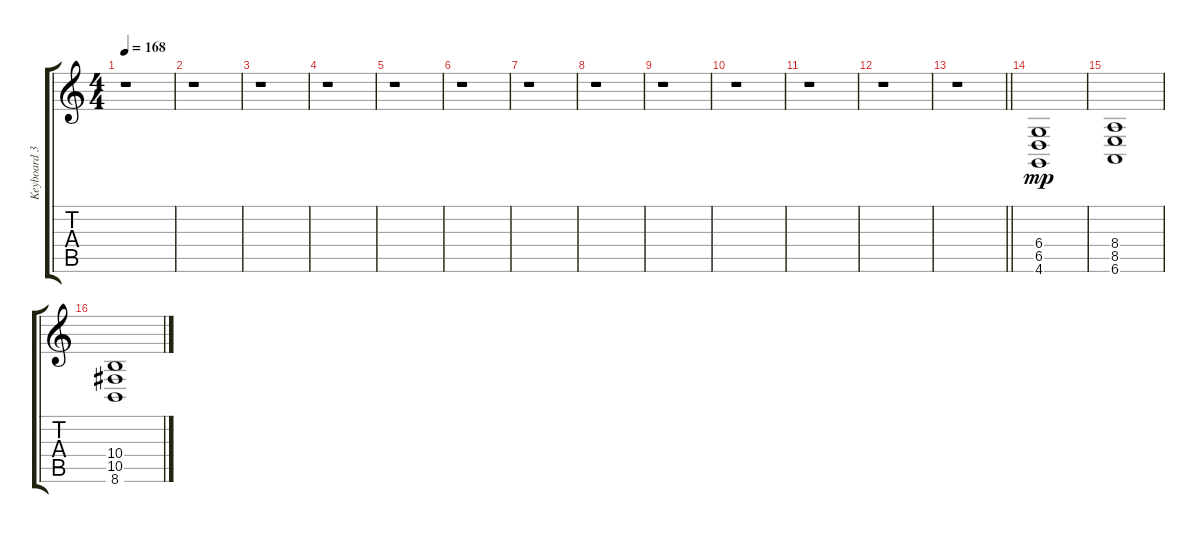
\track ("Keyboard 3" "Keyboard 3") {instrument synthstrings1}
\staff {score tabs}
\tuning (Eb4 Bb3 Gb3 Db3 Ab2 Eb2) {hide}
\ts (4 4)
\tempo 168
\clef g2
\ks c
r.1{dy f} |
r.1 |
r.1 |
r.1 |
r.1 |
r.1 |
r.1 |
r.1 |
r.1 |
r.1 |
r.1 |
r.1 |
\barLineRight lightlight
r.1 |
\section ("" "")
(6.4 6.5 4.6).1{dy mp volume 7} |
(8.4 8.5 6.6).1 |
(10.4 10.5 8.6).1
